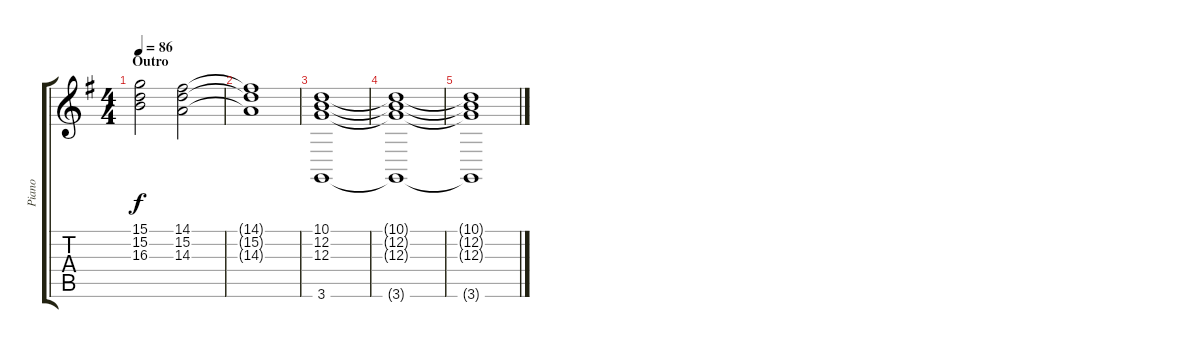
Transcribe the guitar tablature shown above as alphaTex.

\track ("Piano" "Piano") {instrument acousticgrandpiano}
\staff {score tabs}
\tuning (E4 B3 G3 D3 A2 E2) {hide}
\ts (4 4)
\section ("" "Outro")
\tempo 86
\clef g2
\ks g
(15.1 15.2 16.3).2{dy f} (14.1 15.2 14.3).2 |
(14.1{t} 15.2{t} 14.3{t}).1 |
(10.1 12.2 12.3 3.6).1 |
(10.1{t} 12.2{t} 12.3{t} 3.6{t}).1 |
(10.1{t} 12.2{t} 12.3{t} 3.6{t}).1
